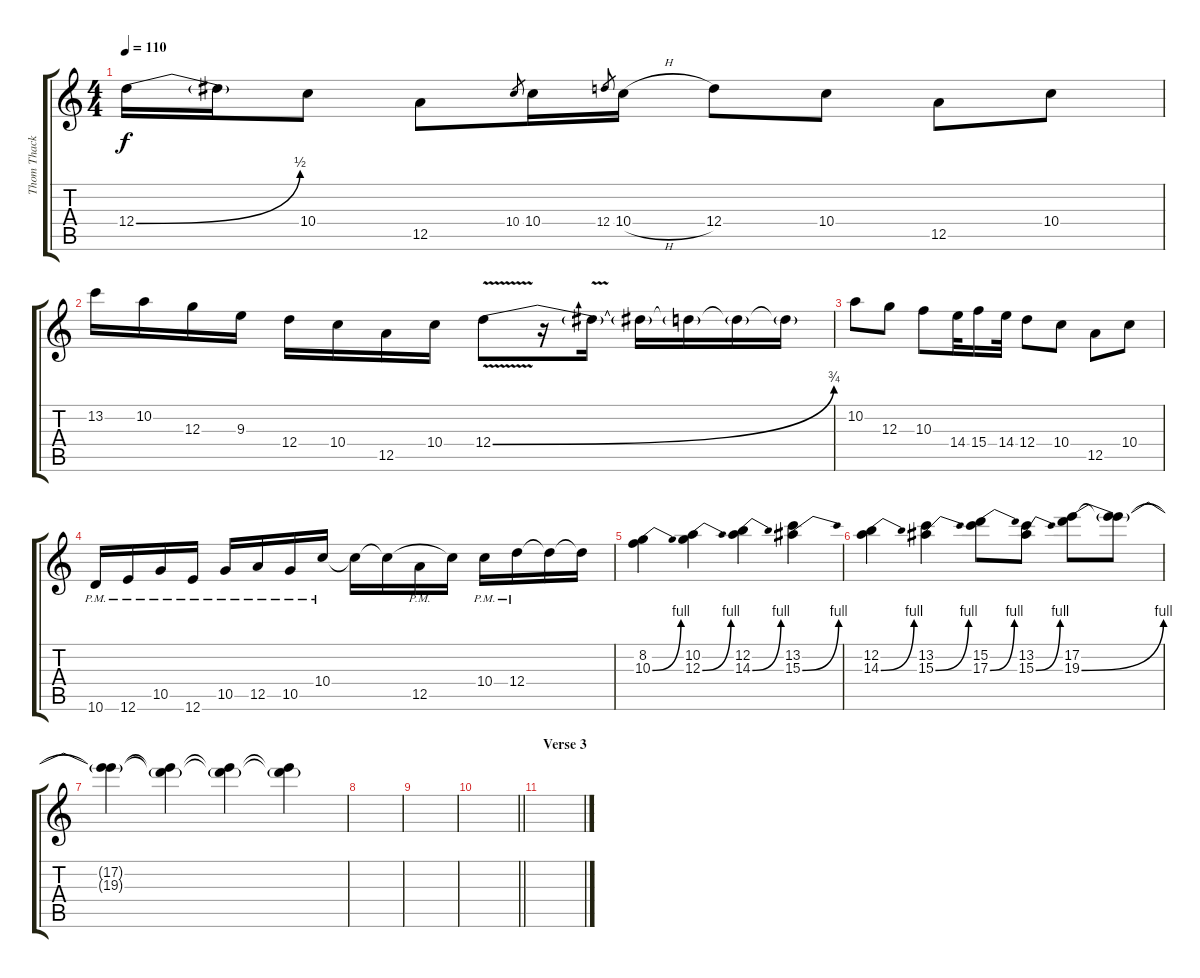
\track ("Thom Thacker" "Thom Thack") {instrument distortionguitar}
\staff {score tabs}
\tuning (E4 B3 G3 D3 A2 E2) {hide}
\ts (4 4)
\tempo 110
\clef g2
\ks c
12.4{be (bend 0 0 60 2)}.16{dy f} 12.4{t}.16 10.4.8 12.5.8 10.4.8{gr} 10.4.16 12.4.8{gr} 10.4{h}.16 12.4.8 10.4.8 12.5.8 10.4.8 |
13.2.16 10.2.16 12.3.16 9.3.16 12.4.16 10.4.16 12.5.16 10.4.16 12.4{be (bend 0 0 60 3) v}.8 r.16 12.4{t}.16 12.4{t}.16 12.4{t}.16 12.4{t}.16 12.4{t}.16 |
10.2.8 12.3.8 10.3.8 14.4.32 15.4.16 14.4.32 12.4.8 10.4.8 12.5.8 10.4.8 |
10.6{pm}.16 12.6{pm}.16 10.5{pm}.16 12.6{pm}.16 10.5{pm}.16 12.5{pm}.16 10.5{pm}.16 10.4{pm}.16 10.4{t}.16 10.4{t}.16 12.5{pm}.16 10.4{t}.16 10.4{pm}.16 12.4{pm}.16 12.4{t}.16 12.4{t}.16 |
(8.2 10.3{be (bend 0 0 60 4)}).4 (10.2 12.3{be (bend 0 0 60 4)}).4 (12.2 14.3{be (bend 0 0 60 4)}).4 (13.2 15.3{be (bend 0 0 60 4)}).4 |
(12.2 14.3{be (bend 0 0 60 4)}).4 (13.2 15.3{be (bend 0 0 60 4)}).4 (15.2 17.3{be (bend 0 0 60 4)}).8 (13.2 15.3{be (bend 0 0 60 4)}).8 (17.2 19.3{be (bend 0 0 60 4)}).8 (17.2{t} 19.3{t}).8 |
(17.2{t} 19.3{t}).4 (17.2{t} 19.3{t}).4 (17.2{t} 19.3{t}).4 (17.2{t} 19.3{t}).4 |
|
|
\barLineRight lightlight
|
\section ("" "Verse 3")
